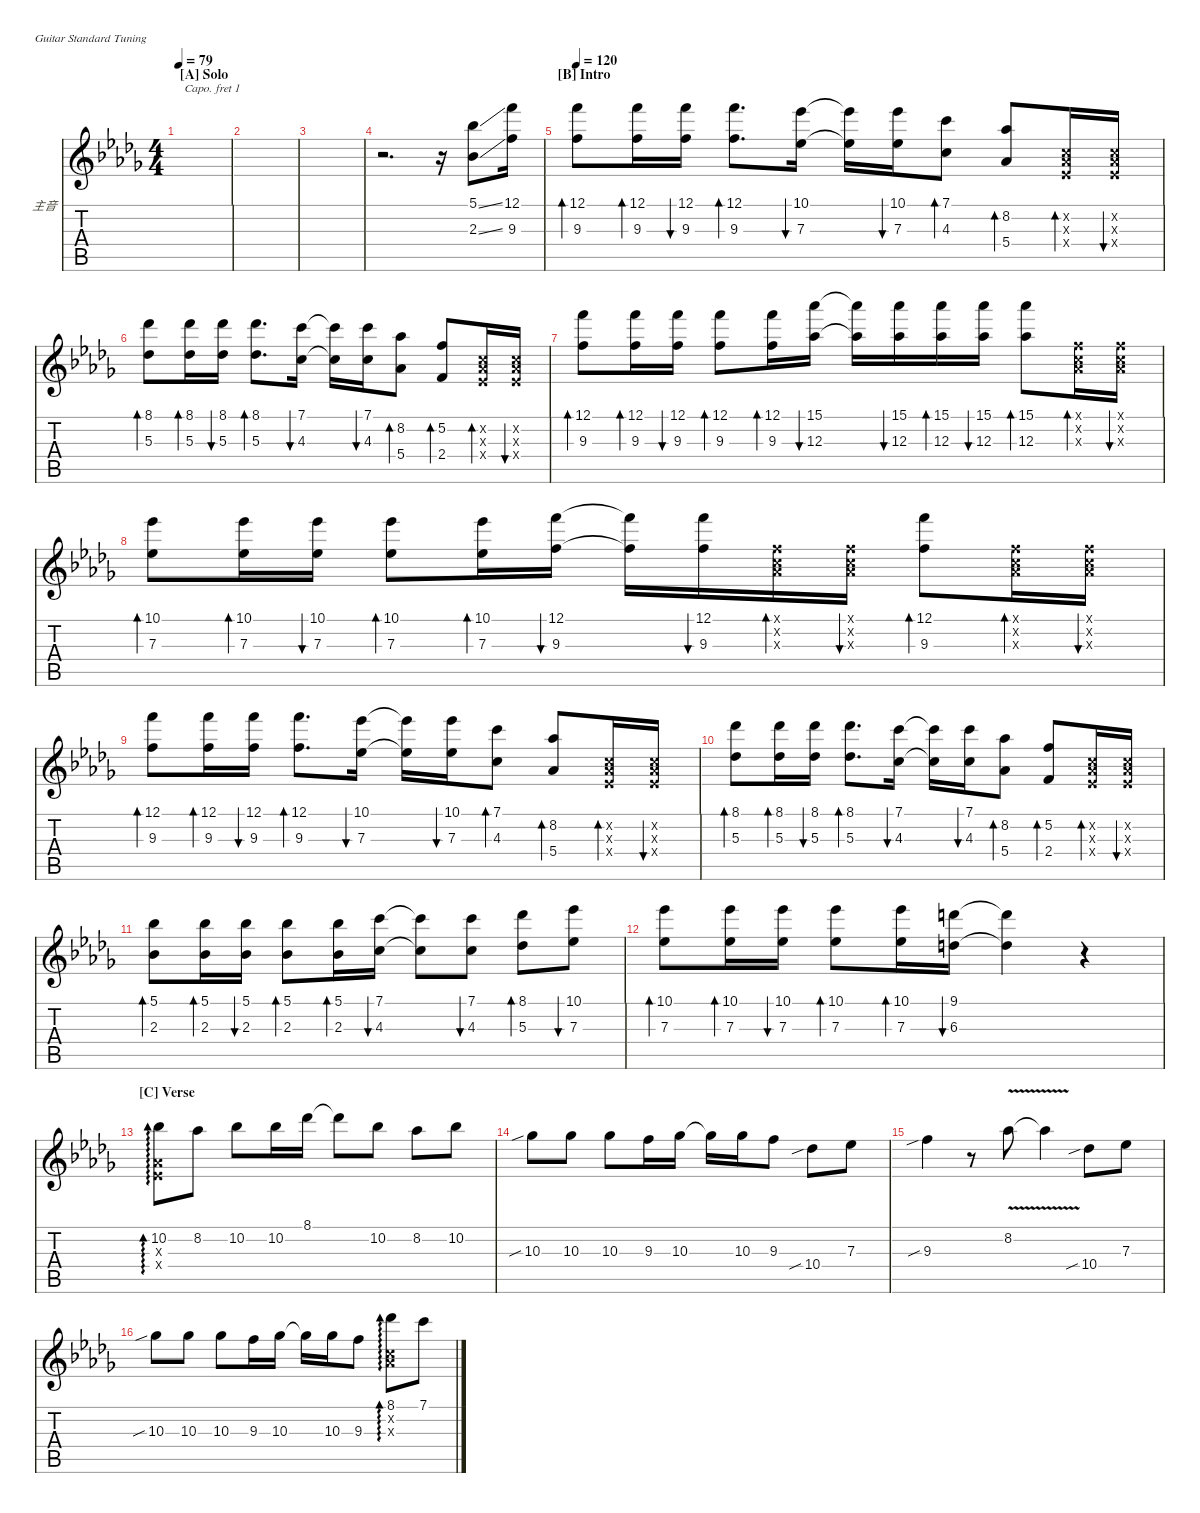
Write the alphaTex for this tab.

\defaultSystemsLayout 4
\hideDynamics
\bracketExtendMode nobrackets
\firstSystemTrackNameOrientation horizontal
\extendBarLines
\chordDiagramsInScore
\track ("主音" "主音") {instrument acousticguitarsteel}
\staff {score tabs}
\capo 1
\tuning (E4 B3 G3 D3 A2 E2)
\ts (4 4)
\section ("A" "Solo")
\scale
0.276684
\tempo 79
\accidentals auto
\clef g2
\ottava regular
\simile none
\ks db
|
\scale
0.239749 |
\scale
0.239749 |
\scale
0.243817 r.2{d beam Down} r.16{beam Down} (5.1{ss acc b} 2.3{ss acc b}).8{beam Down} (12.1{acc forcenatural} 9.3{acc forcenatural}).16{beam Down} |
\section ("B" "Intro")
\scale
0.265627
\tempo 120
(12.1{acc forcenatural} 9.3{acc forcenatural}).8{bd 30 beam Down} (12.1{acc forcenatural} 9.3{acc forcenatural}).16{bd 30 beam Down} (12.1{acc forcenatural} 9.3{acc forcenatural}).16{bu 30 beam Down} (12.1{acc forcenatural} 9.3{acc forcenatural}).8{d bd 30 beam Down} (10.1{acc b} 7.3{acc b}).16{bu 30 beam Down} (10.1{t acc b} 7.3{t acc b}).16{beam Down} (10.1{acc b} 7.3{acc b}).16{bu 30 beam Down} (7.1{acc forcenatural} 4.3{acc forcenatural}).8{bd 30 beam Down} (8.2{acc b} 5.4{acc b}).8{bd 30 beam Up} (0.4{x acc b} 0.2{x acc forcenatural} 0.3{x acc b}).16{bd 30 beam Up} (0.4{x acc b} 0.2{x acc forcenatural} 0.3{x acc b}).16{bu 30 beam Up} |
\scale
0.244791 (8.1{acc b} 5.3{acc b}).8{bd 30 beam Down} (8.1{acc b} 5.3{acc b}).16{bd 30 beam Down} (8.1{acc b} 5.3{acc b}).16{bu 30 beam Down} (8.1{acc b} 5.3{acc b}).8{d bd 30 beam Down} (7.1{acc forcenatural} 4.3{acc forcenatural}).16{bu 30 beam Down} (7.1{t acc forcenatural} 4.3{t acc forcenatural}).16{beam Down} (7.1{acc forcenatural} 4.3{acc forcenatural}).16{bu 30 beam Down} (8.2{acc b} 5.4{acc b}).8{bd 30 beam Down} (5.2{acc forcenatural} 2.4{acc forcenatural}).8{bd 30 beam Up} (0.4{x acc b} 0.2{x acc forcenatural} 0.3{x acc b}).16{bd 30 beam Up} (0.4{x acc b} 0.2{x acc forcenatural} 0.3{x acc b}).16{bu 30 beam Up} |
\scale
0.244791 (12.1{acc forcenatural} 9.3{acc forcenatural}).8{bd 30 beam Down} (12.1{acc forcenatural} 9.3{acc forcenatural}).16{bd 30 beam Down} (12.1{acc forcenatural} 9.3{acc forcenatural}).16{bu 30 beam Down} (12.1{acc forcenatural} 9.3{acc forcenatural}).8{bd 30 beam Down} (12.1{acc forcenatural} 9.3{acc forcenatural}).16{bd 30 beam Down} (15.1{acc b} 12.3{acc b}).16{bu 30 beam Down} (15.1{t acc b} 12.3{t acc b}).16{beam Down} (15.1{acc b} 12.3{acc b}).16{bu 30 beam Down} (15.1{acc b} 12.3{acc b}).16{bd 30 beam Down} (15.1{acc b} 12.3{acc b}).16{bu 30 beam Down} (15.1{acc b} 12.3{acc b}).8{bd 30 beam Down} (0.1{x acc forcenatural} 0.3{x acc b} 0.2{x acc forcenatural}).16{bd 30 beam Down} (0.1{x acc forcenatural} 0.3{x acc b} 0.2{x acc forcenatural}).16{bu 30 beam Down} |
\scale
0.244791 (10.1{acc b} 7.3{acc b}).8{bd 30 beam Down} (10.1{acc b} 7.3{acc b}).16{bd 30 beam Down} (10.1{acc b} 7.3{acc b}).16{bu 30 beam Down} (10.1{acc b} 7.3{acc b}).8{bd 30 beam Down} (10.1{acc b} 7.3{acc b}).16{bd 30 beam Down} (12.1{acc forcenatural} 9.3{acc forcenatural}).16{bu 30 beam Down} (12.1{t acc forcenatural} 9.3{t acc forcenatural}).16{beam Down} (12.1{acc forcenatural} 9.3{acc forcenatural}).16{bu 30 beam Down} (0.1{x acc forcenatural} 0.2{x acc forcenatural} 0.3{x acc b}).16{bd 30 beam Down} (0.1{x acc forcenatural} 0.2{x acc forcenatural} 0.3{x acc b}).16{bu 30 beam Down} (12.1{acc forcenatural} 9.3{acc forcenatural}).8{bd 30 beam Down} (0.1{x acc forcenatural} 0.2{x acc forcenatural} 0.3{x acc b}).16{bd 30 beam Down} (0.1{x acc forcenatural} 0.2{x acc forcenatural} 0.3{x acc b}).16{bu 30 beam Down} |
\scale
0.243562 (12.1{acc forcenatural} 9.3{acc forcenatural}).8{bd 30 beam Down} (12.1{acc forcenatural} 9.3{acc forcenatural}).16{bd 30 beam Down} (12.1{acc forcenatural} 9.3{acc forcenatural}).16{bu 30 beam Down} (12.1{acc forcenatural} 9.3{acc forcenatural}).8{d bd 30 beam Down} (10.1{acc b} 7.3{acc b}).16{bu 30 beam Down} (10.1{t acc b} 7.3{t acc b}).16{beam Down} (10.1{acc b} 7.3{acc b}).16{bu 30 beam Down} (7.1{acc forcenatural} 4.3{acc forcenatural}).8{bd 30 beam Down} (8.2{acc b} 5.4{acc b}).8{bd 30 beam Up} (0.4{x acc b} 0.2{x acc forcenatural} 0.3{x acc b}).16{bd 30 beam Up} (0.4{x acc b} 0.2{x acc forcenatural} 0.3{x acc b}).16{bu 30 beam Up} |
\scale
0.242691 (8.1{acc b} 5.3{acc b}).8{bd 30 beam Down} (8.1{acc b} 5.3{acc b}).16{bd 30 beam Down} (8.1{acc b} 5.3{acc b}).16{bu 30 beam Down} (8.1{acc b} 5.3{acc b}).8{d bd 30 beam Down} (7.1{acc forcenatural} 4.3{acc forcenatural}).16{bu 30 beam Down} (7.1{t acc forcenatural} 4.3{t acc forcenatural}).16{beam Down} (7.1{acc forcenatural} 4.3{acc forcenatural}).16{bu 30 beam Down} (8.2{acc b} 5.4{acc b}).8{bd 30 beam Down} (5.2{acc forcenatural} 2.4{acc forcenatural}).8{bd 30 beam Up} (0.4{x acc b} 0.2{x acc forcenatural} 0.3{x acc b}).16{bd 30 beam Up} (0.4{x acc b} 0.2{x acc forcenatural} 0.3{x acc b}).16{bu 30 beam Up} |
\scale
0.271056 (5.1{acc b} 2.3{acc b}).8{bd 30 beam Down} (5.1{acc b} 2.3{acc b}).16{bd 30 beam Down} (5.1{acc b} 2.3{acc b}).16{bu 30 beam Down} (5.1{acc b} 2.3{acc b}).8{bd 30 beam Down} (5.1{acc b} 2.3{acc b}).16{bd 30 beam Down} (7.1{acc forcenatural} 4.3{acc forcenatural}).16{bu 30 beam Down} (7.1{t acc forcenatural} 4.3{t acc forcenatural}).8{beam Down} (7.1{acc forcenatural} 4.3{acc forcenatural}).8{bu 30 beam Down} (8.1{acc b} 5.3{acc b}).8{bd 30 beam Down} (10.1{acc b} 7.3{acc b}).8{bu 30 beam Down} |
\scale
0.242691 (10.1{acc b} 7.3{acc b}).8{bd 30 beam Down} (10.1{acc b} 7.3{acc b}).16{bd 30 beam Down} (10.1{acc b} 7.3{acc b}).16{bu 30 beam Down} (10.1{acc b} 7.3{acc b}).8{bd 30 beam Down} (10.1{acc b} 7.3{acc b}).16{bd 30 beam Down} (9.1{acc forcenatural} 6.3{acc forcenatural}).16{bu 30 beam Down} (9.1{t acc forcenatural} 6.3{t acc forcenatural}).4{beam Down} r.4{beam Down} |
\section ("C" "Verse")
\scale
0.242903 (10.2{acc b} 0.3{x acc b} 0.4{x acc b}).8{ad 30 beam Down} 8.2{acc b}.8{beam Down} 10.2{acc b}.8{beam Down} 10.2{acc b}.16{beam Down} 8.1{acc b}.16{beam Down} 8.1{t acc b}.8{beam Down} 10.2{acc b}.8{beam Down} 8.2{acc b}.8{beam Down} 10.2{acc b}.8{beam Down} |
\scale
0.242903 10.3{sib acc b}.8{beam Down} 10.3{acc b}.8{beam Down} 10.3{acc b}.8{beam Down} 9.3{acc forcenatural}.16{beam Down} 10.3{acc b}.16{beam Down} 10.3{t acc b}.16{beam Down} 10.3{acc b}.16{beam Down} 9.3{acc forcenatural}.8{beam Down} 10.4{sib acc b}.8{beam Down} 7.3{acc b}.8{beam Down} |
\scale
0.271292 9.3{sib acc forcenatural}.4{beam Down} r.8{beam Down} 8.2{v acc b}.8{beam Down} 8.2{t acc b}.4{beam Down} 10.4{sib acc b}.8{beam Down} 7.3{acc b}.8{beam Down} |
\scale
0.242903 10.3{sib acc b}.8{beam Down} 10.3{acc b}.8{beam Down} 10.3{acc b}.8{beam Down} 9.3{acc forcenatural}.16{beam Down} 10.3{acc b}.16{beam Down} 10.3{t acc b}.16{beam Down} 10.3{acc b}.16{beam Down} 9.3{acc forcenatural}.8{beam Down} (8.1{acc b} 0.2{x acc forcenatural} 0.3{x acc b}).8{ad 30 beam Down} 7.1{acc forcenatural}.8{beam Down}
